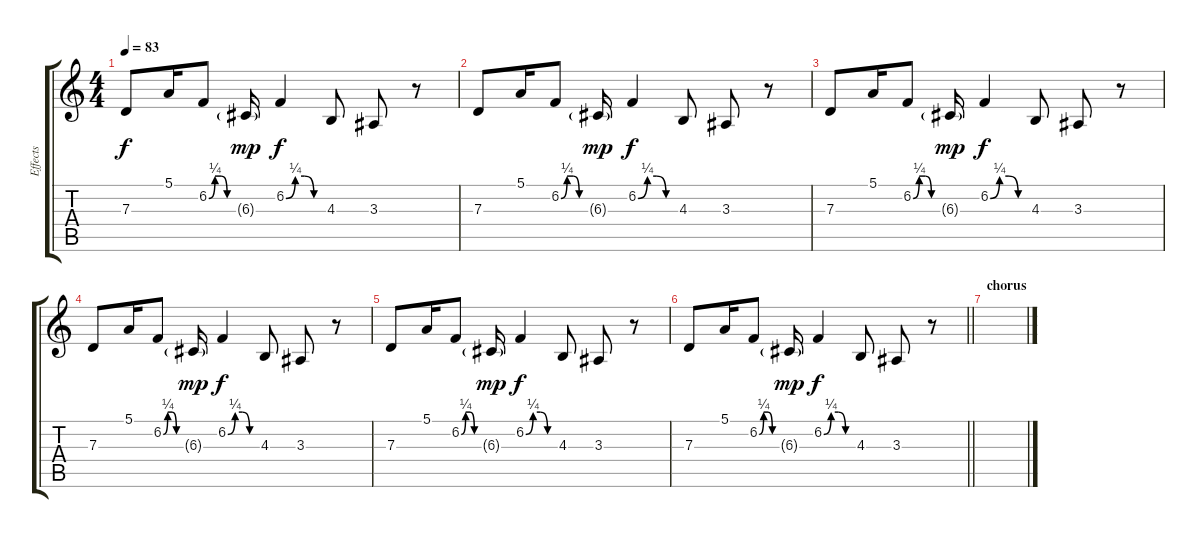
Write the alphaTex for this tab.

\track ("Effects" "Effects") {instrument pad2warm}
\staff {score tabs}
\tuning (E4 B3 G3 D3 A2 E2) {hide}
\ts (4 4)
\tempo 83
\clef g2
\ks c
7.3.8{dy f} 5.1.16 6.2{be (custom 0 0 15 1 30 1 45 0 60 0)}.8 6.3{g}.16{dy mp} 6.2{be (custom 0 0 15 1 30 1 45 0 60 0)}.4{dy f} 4.3.8 3.3.8 r.8 |
7.3.8 5.1.16 6.2{be (custom 0 0 15 1 30 1 45 0 60 0)}.8 6.3{g}.16{dy mp} 6.2{be (custom 0 0 15 1 30 1 45 0 60 0)}.4{dy f} 4.3.8 3.3.8 r.8 |
7.3.8 5.1.16 6.2{be (custom 0 0 15 1 30 1 45 0 60 0)}.8 6.3{g}.16{dy mp} 6.2{be (custom 0 0 15 1 30 1 45 0 60 0)}.4{dy f} 4.3.8 3.3.8 r.8 |
7.3.8 5.1.16 6.2{be (custom 0 0 15 1 30 1 45 0 60 0)}.8 6.3{g}.16{dy mp} 6.2{be (custom 0 0 15 1 30 1 45 0 60 0)}.4{dy f} 4.3.8 3.3.8 r.8 |
7.3.8 5.1.16 6.2{be (custom 0 0 15 1 30 1 45 0 60 0)}.8 6.3{g}.16{dy mp} 6.2{be (custom 0 0 15 1 30 1 45 0 60 0)}.4{dy f} 4.3.8 3.3.8 r.8 |
\barLineRight lightlight
7.3.8 5.1.16 6.2{be (custom 0 0 15 1 30 1 45 0 60 0)}.8 6.3{g}.16{dy mp} 6.2{be (custom 0 0 15 1 30 1 45 0 60 0)}.4{dy f} 4.3.8 3.3.8 r.8 |
\section ("" "chorus")
